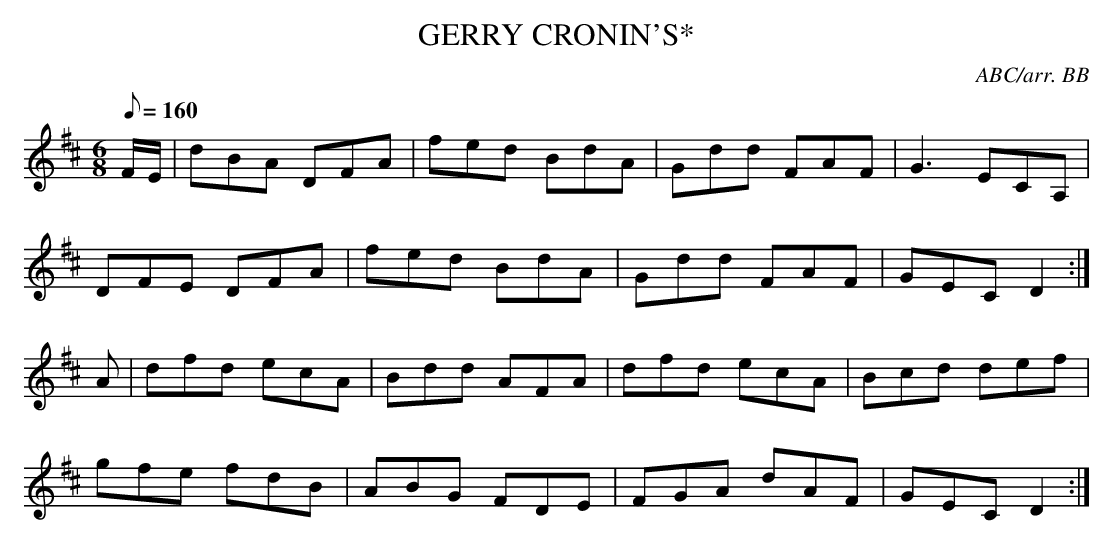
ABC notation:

X:1
T:GERRY CRONIN'S*
C:ABC/arr. BB
L:1/8
M:6/8
Q:160
K:D
F/E/|dBA DFA|fed BdA|Gdd FAF|G3 ECA,|
DFE DFA|fed BdA|Gdd FAF|GEC D2 :|
A|dfd ecA|Bdd AFA|dfd ecA|Bcd def|
gfe fdB|ABG FDE|FGA dAF|GEC D2 :|
